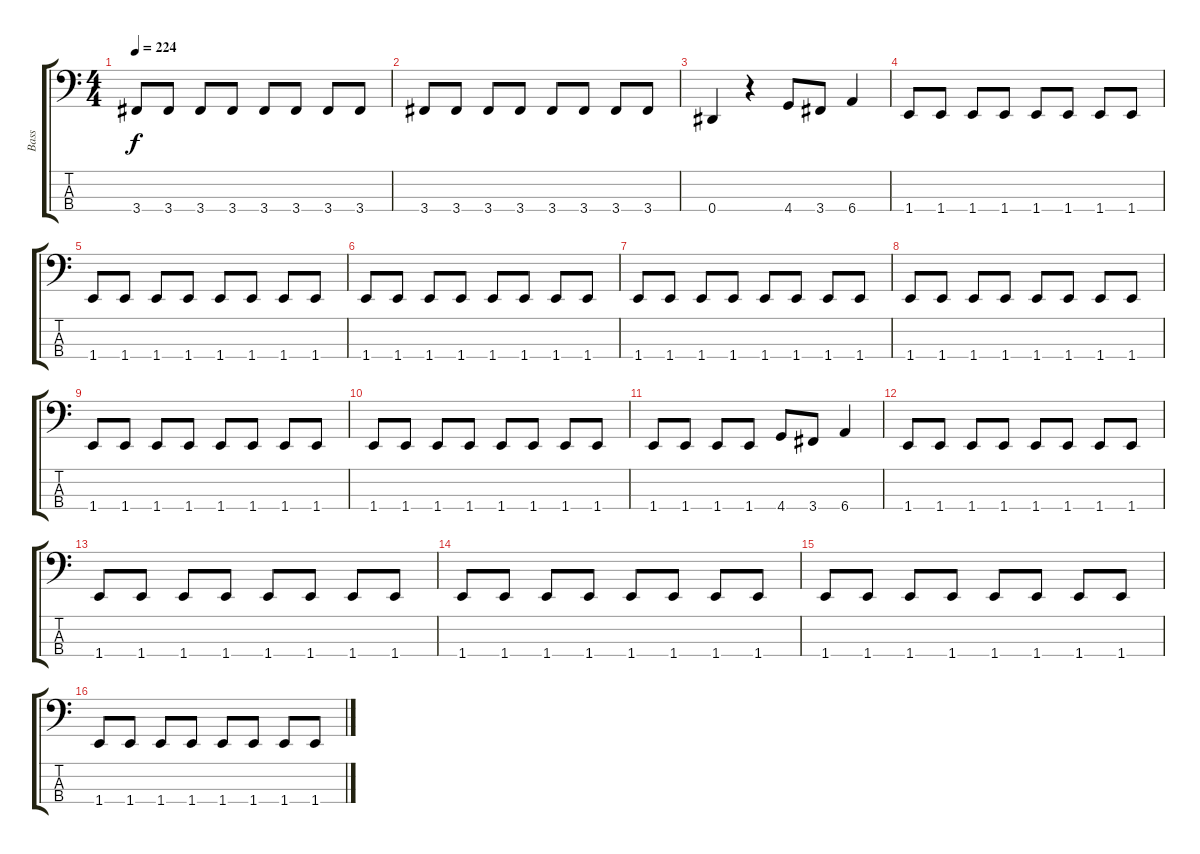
\track ("Bass" "Bass") {instrument electricbasspick}
\staff {score tabs}
\tuning (Gb2 Db2 Ab1 Eb1) {hide}
\ts (4 4)
\tempo 224
\clef f4
\ks c
3.4.8{dy f} 3.4.8 3.4.8 3.4.8 3.4.8 3.4.8 3.4.8 3.4.8 |
3.4.8 3.4.8 3.4.8 3.4.8 3.4.8 3.4.8 3.4.8 3.4.8 |
0.4.4 r.4 4.4.8 3.4.8 6.4.4 |
1.4.8 1.4.8 1.4.8 1.4.8 1.4.8 1.4.8 1.4.8 1.4.8 |
1.4.8 1.4.8 1.4.8 1.4.8 1.4.8 1.4.8 1.4.8 1.4.8 |
1.4.8 1.4.8 1.4.8 1.4.8 1.4.8 1.4.8 1.4.8 1.4.8 |
1.4.8 1.4.8 1.4.8 1.4.8 1.4.8 1.4.8 1.4.8 1.4.8 |
1.4.8 1.4.8 1.4.8 1.4.8 1.4.8 1.4.8 1.4.8 1.4.8 |
1.4.8 1.4.8 1.4.8 1.4.8 1.4.8 1.4.8 1.4.8 1.4.8 |
1.4.8 1.4.8 1.4.8 1.4.8 1.4.8 1.4.8 1.4.8 1.4.8 |
1.4.8 1.4.8 1.4.8 1.4.8 4.4.8 3.4.8 6.4.4 |
1.4.8 1.4.8 1.4.8 1.4.8 1.4.8 1.4.8 1.4.8 1.4.8 |
1.4.8 1.4.8 1.4.8 1.4.8 1.4.8 1.4.8 1.4.8 1.4.8 |
1.4.8 1.4.8 1.4.8 1.4.8 1.4.8 1.4.8 1.4.8 1.4.8 |
1.4.8 1.4.8 1.4.8 1.4.8 1.4.8 1.4.8 1.4.8 1.4.8 |
1.4.8 1.4.8 1.4.8 1.4.8 1.4.8 1.4.8 1.4.8 1.4.8
